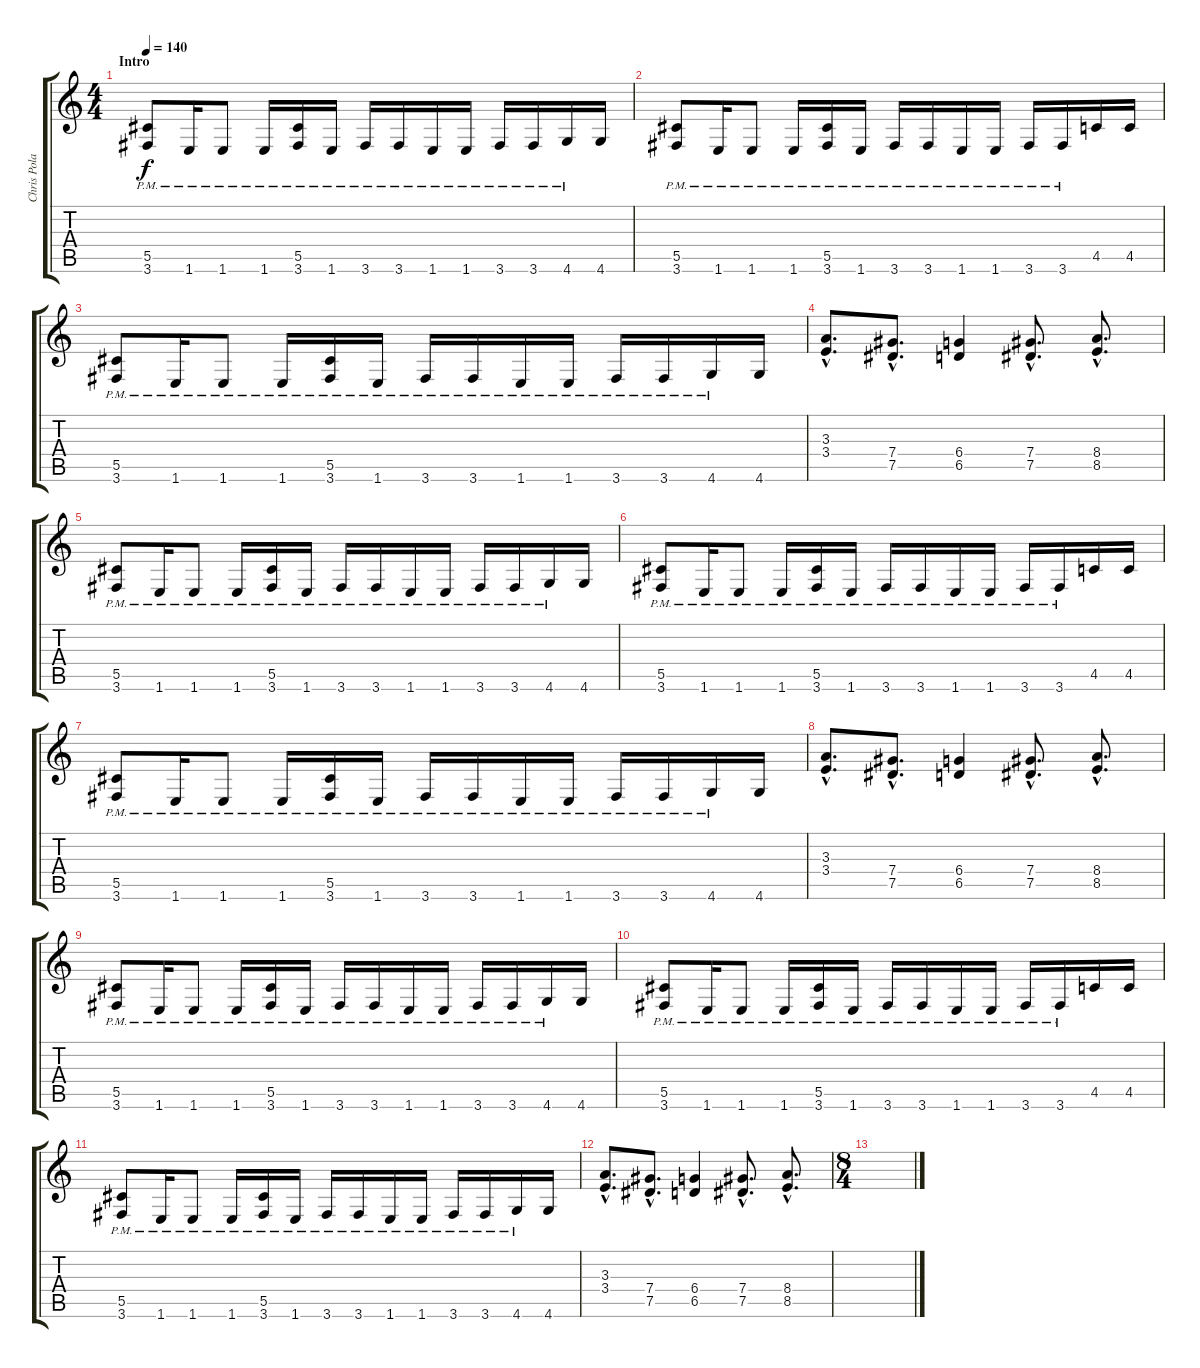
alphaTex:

\track ("Chris Poland Rhytm" "Chris Pola") {instrument distortionguitar}
\staff {score tabs}
\tuning (Eb4 Bb3 Gb3 Db3 Ab2 Eb2) {hide}
\ts (4 4)
\section ("" "Intro")
\tempo 140
\clef g2
\ks c
(5.5{pm} 3.6{pm}).8{dy f instrument distortionguitar} 1.6{pm}.16 1.6{pm}.8 1.6{pm}.16 (5.5{pm} 3.6{pm}).16 1.6{pm}.16 3.6{pm}.16 3.6{pm}.16 1.6{pm}.16 1.6{pm}.16 3.6{pm}.16 3.6{pm}.16 4.6{pm}.16 4.6.16 |
(5.5{pm} 3.6{pm}).8 1.6{pm}.16 1.6{pm}.8 1.6{pm}.16 (5.5{pm} 3.6{pm}).16 1.6{pm}.16 3.6{pm}.16 3.6{pm}.16 1.6{pm}.16 1.6{pm}.16 3.6{pm}.16 3.6{pm}.16 4.5.16 4.5.16 |
(5.5{pm} 3.6{pm}).8 1.6{pm}.16 1.6{pm}.8 1.6{pm}.16 (5.5{pm} 3.6{pm}).16 1.6{pm}.16 3.6{pm}.16 3.6{pm}.16 1.6{pm}.16 1.6{pm}.16 3.6{pm}.16 3.6{pm}.16 4.6{pm}.16 4.6.16 |
(3.3{hac} 3.4{hac}).8{d} (7.4{hac} 7.5{hac}).8{d} (6.4 6.5).4 (7.4{hac} 7.5{hac}).8{d} (8.4{hac} 8.5{hac}).8{d} |
(5.5{pm} 3.6{pm}).8 1.6{pm}.16 1.6{pm}.8 1.6{pm}.16 (5.5{pm} 3.6{pm}).16 1.6{pm}.16 3.6{pm}.16 3.6{pm}.16 1.6{pm}.16 1.6{pm}.16 3.6{pm}.16 3.6{pm}.16 4.6{pm}.16 4.6.16 |
(5.5{pm} 3.6{pm}).8 1.6{pm}.16 1.6{pm}.8 1.6{pm}.16 (5.5{pm} 3.6{pm}).16 1.6{pm}.16 3.6{pm}.16 3.6{pm}.16 1.6{pm}.16 1.6{pm}.16 3.6{pm}.16 3.6{pm}.16 4.5.16 4.5.16 |
(5.5{pm} 3.6{pm}).8 1.6{pm}.16 1.6{pm}.8 1.6{pm}.16 (5.5{pm} 3.6{pm}).16 1.6{pm}.16 3.6{pm}.16 3.6{pm}.16 1.6{pm}.16 1.6{pm}.16 3.6{pm}.16 3.6{pm}.16 4.6{pm}.16 4.6.16 |
(3.3{hac} 3.4{hac}).8{d} (7.4{hac} 7.5{hac}).8{d} (6.4 6.5).4 (7.4{hac} 7.5{hac}).8{d} (8.4{hac} 8.5{hac}).8{d} |
(5.5{pm} 3.6{pm}).8 1.6{pm}.16 1.6{pm}.8 1.6{pm}.16 (5.5{pm} 3.6{pm}).16 1.6{pm}.16 3.6{pm}.16 3.6{pm}.16 1.6{pm}.16 1.6{pm}.16 3.6{pm}.16 3.6{pm}.16 4.6{pm}.16 4.6.16 |
(5.5{pm} 3.6{pm}).8 1.6{pm}.16 1.6{pm}.8 1.6{pm}.16 (5.5{pm} 3.6{pm}).16 1.6{pm}.16 3.6{pm}.16 3.6{pm}.16 1.6{pm}.16 1.6{pm}.16 3.6{pm}.16 3.6{pm}.16 4.5.16 4.5.16 |
(5.5{pm} 3.6{pm}).8 1.6{pm}.16 1.6{pm}.8 1.6{pm}.16 (5.5{pm} 3.6{pm}).16 1.6{pm}.16 3.6{pm}.16 3.6{pm}.16 1.6{pm}.16 1.6{pm}.16 3.6{pm}.16 3.6{pm}.16 4.6{pm}.16 4.6.16 |
(3.3{hac} 3.4{hac}).8{d} (7.4{hac} 7.5{hac}).8{d} (6.4 6.5).4 (7.4{hac} 7.5{hac}).8{d} (8.4{hac} 8.5{hac}).8{d} |
\ts (8 4)
